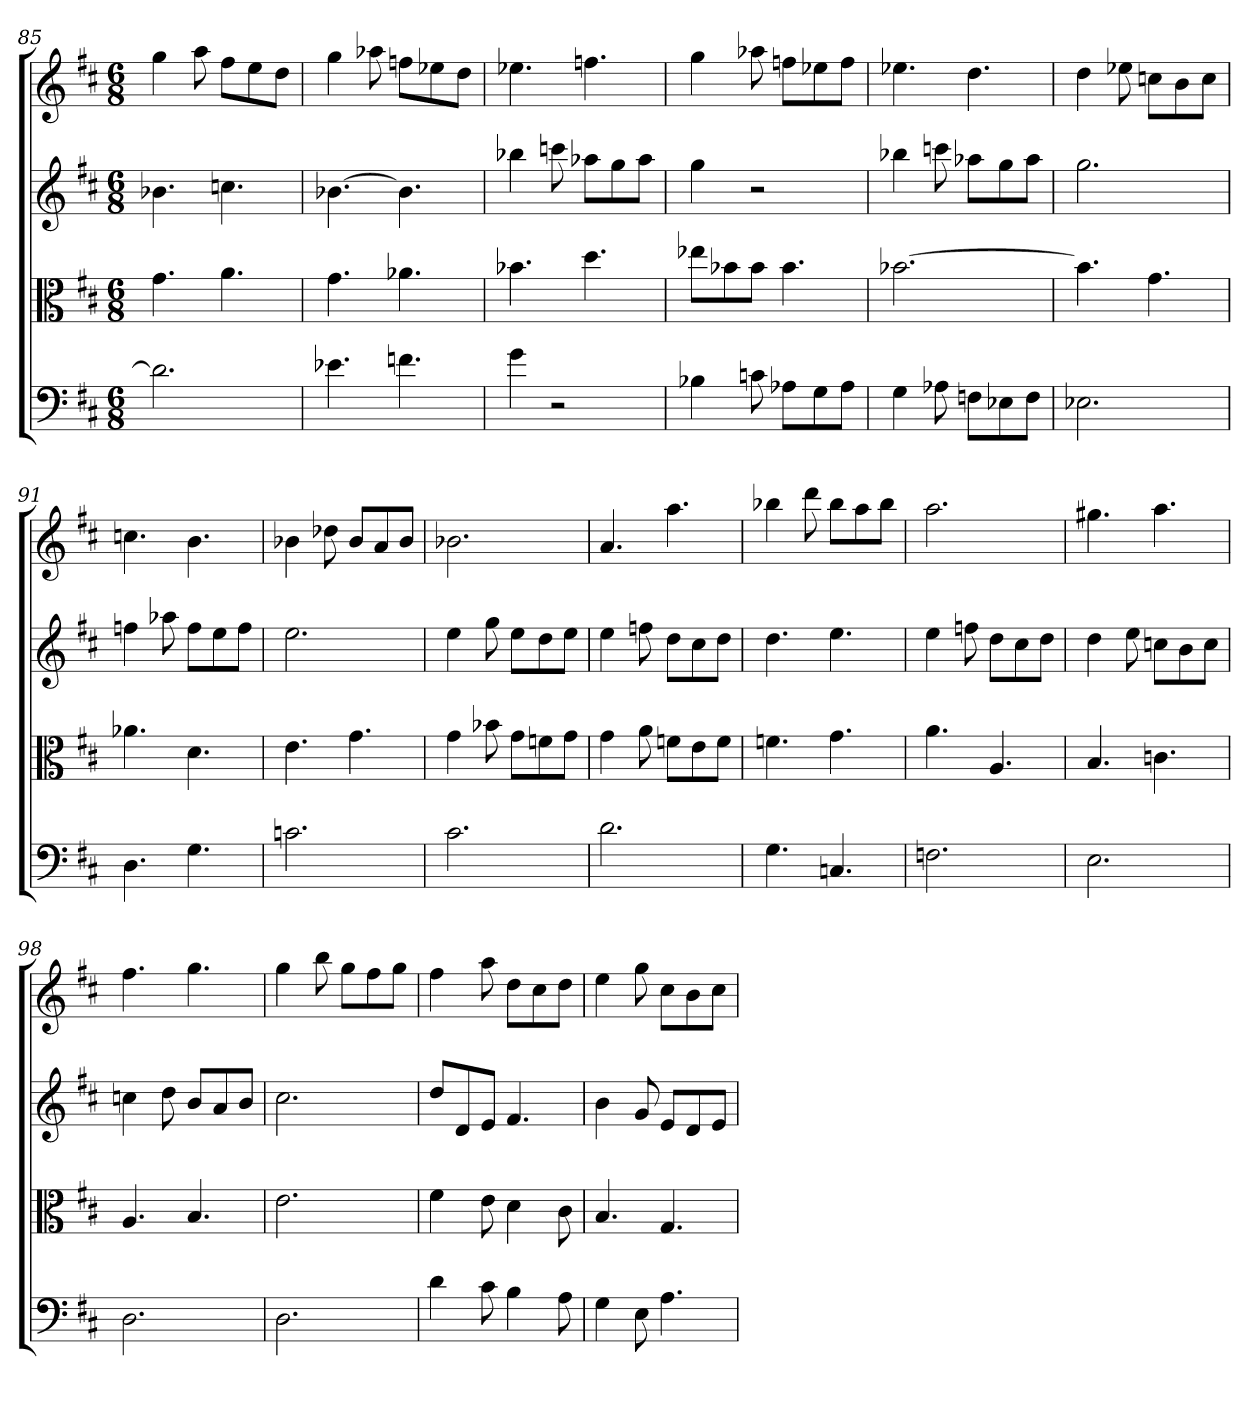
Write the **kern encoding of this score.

**kern	**kern	**kern	**kern
*part4	*part3	*part2	*part1
*staff4	*staff3	*staff2	*staff1
*clefF4	*clefC3	*	*
*k[f#c#]	*k[f#c#]	*k[f#c#]	*k[f#c#]
*D:	*D:	*D:	*D:
*M6/8	*M6/8	*M6/8	*M6/8
=85	=85	=85	=85
2.d]	4.g	4.b-X	4gg
.	.	.	8aa
.	4.a	4.ccn	8ff#L
.	.	.	8ee
.	.	.	8ddJ
=86	=86	=86	=86
4.e-X	4.g	[4.b-X	4gg
.	.	.	8aa-X
4.fn	4.a-X	4.b-]	8ffnL
.	.	.	8ee-X
.	.	.	8ddJ
=87	=87	=87	=87
4g	4.b-X	4bb-X	4.ee-X
2r	.	8cccn	.
.	4.dd	8aa-XL	4.ffn
.	.	8gg	.
.	.	8aa-J	.
=88	=88	=88	=88
4B-X	8ee-X\L	4gg	4gg
.	8b-X\	.	.
8cn	8b-\J	2r	8aa-X
8A-X\L	4.b-	.	8ffnL
8G\	.	.	8ee-X
8A-\J	.	.	8ffJ
=89	=89	=89	=89
4G	[2.b-X	4bb-X	4.ee-X
8A-X	.	8cccn	.
8Fn\L	.	8aa-XL	4.dd
8E-X\	.	8gg	.
8F\J	.	8aa-J	.
=90	=90	=90	=90
2.E-X	4.b-]	2.gg	4dd
.	.	.	8ee-X
.	4.g	.	8ccnL
.	.	.	8b
.	.	.	8ccJ
=91	=91	=91	=91
4.D	4.a-X	4ffn	4.ccn
.	.	8aa-X	.
4.G	4.d	8ffL	4.b
.	.	8ee	.
.	.	8ffJ	.
=92	=92	=92	=92
2.cn	4.e	2.ee	4b-X
.	.	.	8dd-X
.	4.g	.	8b-L
.	.	.	8a
.	.	.	8b-J
=93	=93	=93	=93
2.c#	4g	4ee	2.b-X
.	8b-X	8gg	.
.	8g\L	8eeL	.
.	8fn\	8dd	.
.	8g\J	8eeJ	.
=94	=94	=94	=94
2.d	4g	4ee	4.a
.	8a	8ffn	.
.	8fn\L	8ddL	4.aa
.	8e\	8cc#	.
.	8f\J	8ddJ	.
=95	=95	=95	=95
4.G	4.fn	4.dd	4bb-X
.	.	.	8ddd
4.Cn	4.g	4.ee	8bb-L
.	.	.	8aa
.	.	.	8bb-J
=96	=96	=96	=96
2.Fn	4.a	4ee	2.aa
.	.	8ffn	.
.	4.A	8ddL	.
.	.	8cc#	.
.	.	8ddJ	.
=97	=97	=97	=97
2.E	4.B	4dd	4.gg#X
.	.	8ee	.
.	4.cn	8ccnL	4.aa
.	.	8b	.
.	.	8ccJ	.
=98	=98	=98	=98
2.D	4.A	4ccn	4.ff#
.	.	8dd	.
.	4.B	8bL	4.gg
.	.	8a	.
.	.	8bJ	.
=99	=99	=99	=99
2.D	2.e	2.cc#	4gg
.	.	.	8bb
.	.	.	8ggL
.	.	.	8ff#
.	.	.	8ggJ
=100	=100	=100	=100
4d	4f#	8ddL	4ff#
.	.	8d	.
8c#	8e	8eJ	8aa
4B	4d	4.f#	8ddL
.	.	.	8cc#
8A	8c#	.	8ddJ
=101	=101	=101	=101
4G	4.B	4b	4ee
8E	.	8g	8gg
4.A	4.G	8eL	8cc#L
.	.	8d	8b
.	.	8eJ	8cc#J
=	=	=	=
*-	*-	*-	*-
